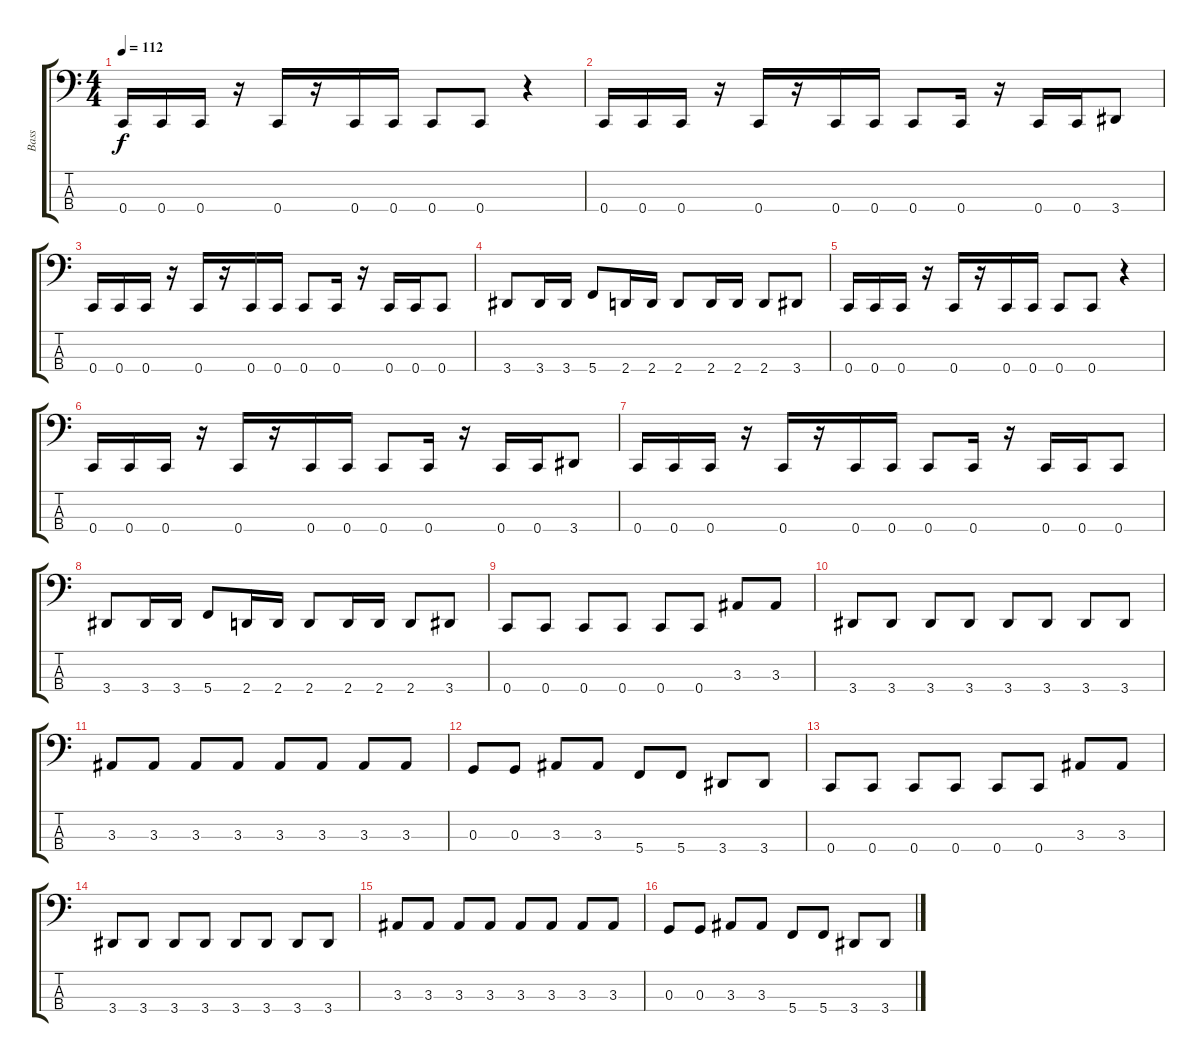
\track ("Bass" "Bass") {instrument electricbassfinger}
\staff {score tabs}
\tuning (F2 C2 G1 C1) {hide}
\ts (4 4)
\tempo 112
\clef f4
\ks c
0.4.16{dy f} 0.4.16 0.4.16 r.16 0.4.16 r.16 0.4.16 0.4.16 0.4.8 0.4.8 r.4 |
0.4.16 0.4.16 0.4.16 r.16 0.4.16 r.16 0.4.16 0.4.16 0.4.8 0.4.16 r.16 0.4.16 0.4.16 3.4.8 |
0.4.16 0.4.16 0.4.16 r.16 0.4.16 r.16 0.4.16 0.4.16 0.4.8 0.4.16 r.16 0.4.16 0.4.16 0.4.8 |
3.4.8 3.4.16 3.4.16 5.4.8 2.4.16 2.4.16 2.4.8 2.4.16 2.4.16 2.4.8 3.4.8 |
0.4.16 0.4.16 0.4.16 r.16 0.4.16 r.16 0.4.16 0.4.16 0.4.8 0.4.8 r.4 |
0.4.16 0.4.16 0.4.16 r.16 0.4.16 r.16 0.4.16 0.4.16 0.4.8 0.4.16 r.16 0.4.16 0.4.16 3.4.8 |
0.4.16 0.4.16 0.4.16 r.16 0.4.16 r.16 0.4.16 0.4.16 0.4.8 0.4.16 r.16 0.4.16 0.4.16 0.4.8 |
3.4.8 3.4.16 3.4.16 5.4.8 2.4.16 2.4.16 2.4.8 2.4.16 2.4.16 2.4.8 3.4.8 |
0.4.8 0.4.8 0.4.8 0.4.8 0.4.8 0.4.8 3.3.8 3.3.8 |
3.4.8 3.4.8 3.4.8 3.4.8 3.4.8 3.4.8 3.4.8 3.4.8 |
3.3.8 3.3.8 3.3.8 3.3.8 3.3.8 3.3.8 3.3.8 3.3.8 |
0.3.8 0.3.8 3.3.8 3.3.8 5.4.8 5.4.8 3.4.8 3.4.8 |
0.4.8 0.4.8 0.4.8 0.4.8 0.4.8 0.4.8 3.3.8 3.3.8 |
3.4.8 3.4.8 3.4.8 3.4.8 3.4.8 3.4.8 3.4.8 3.4.8 |
3.3.8 3.3.8 3.3.8 3.3.8 3.3.8 3.3.8 3.3.8 3.3.8 |
0.3.8 0.3.8 3.3.8 3.3.8 5.4.8 5.4.8 3.4.8 3.4.8
